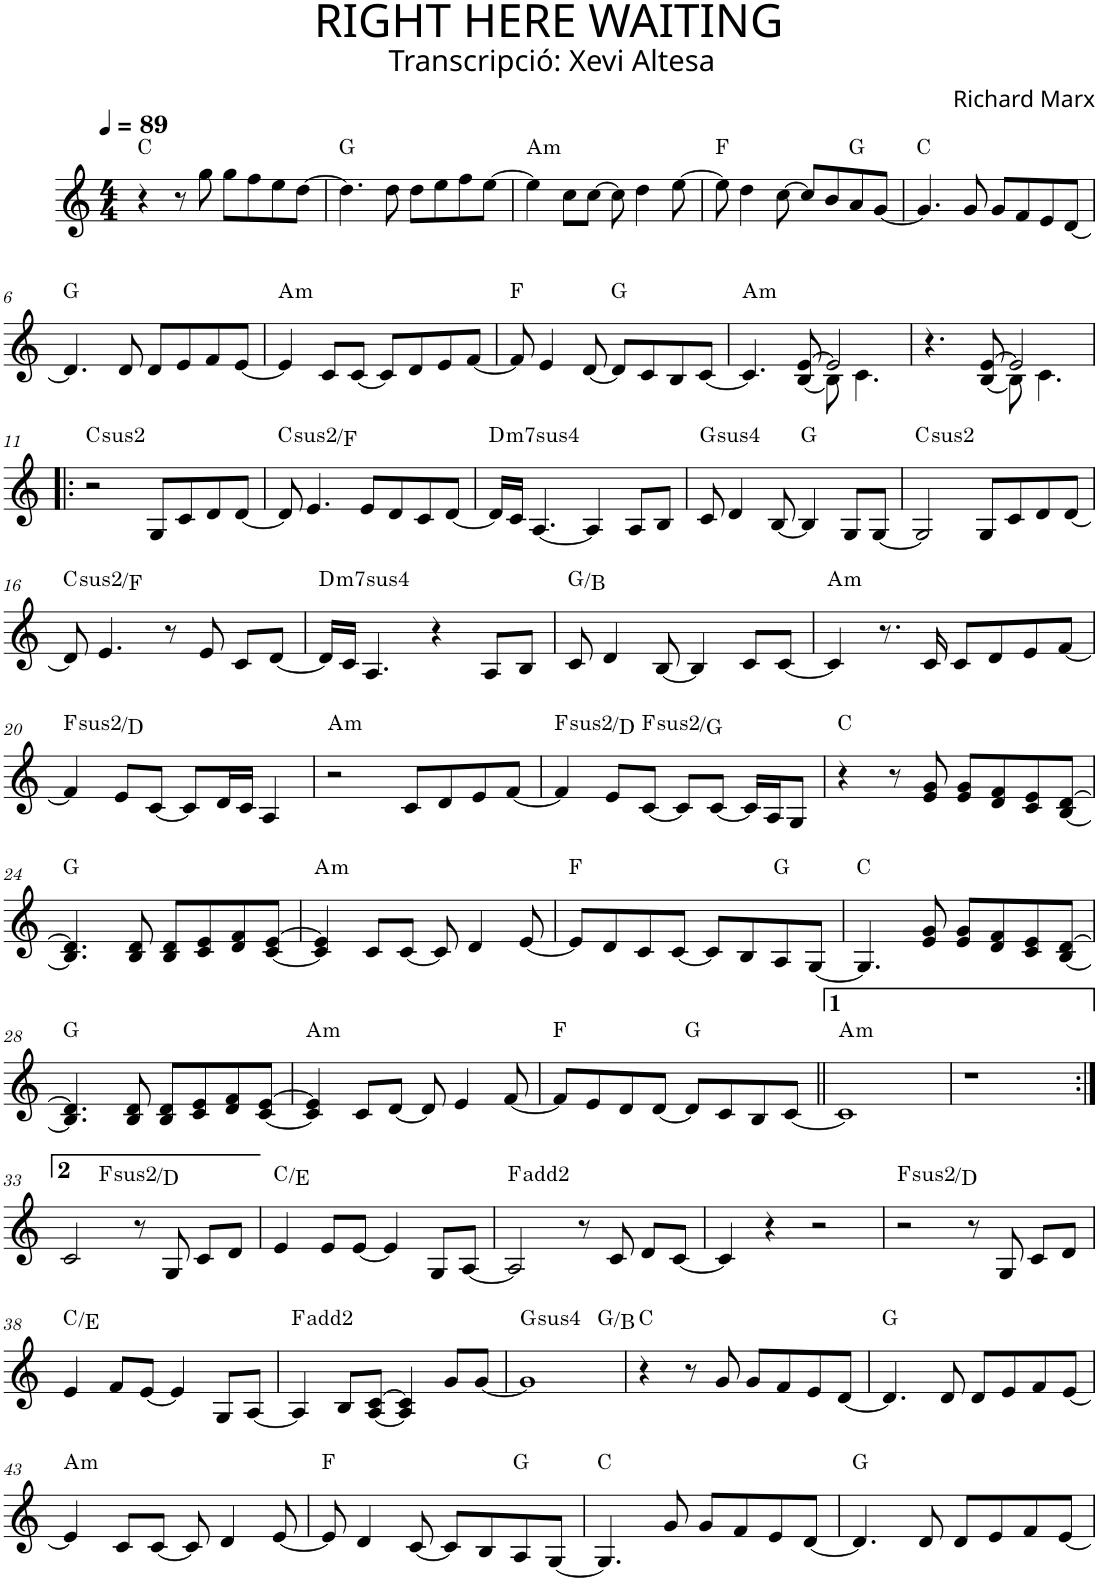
**kern	**harte
*part1	*part1
*staff1	*
*I"P1	*
*clefG2	*
*k[]	*
*M4/4	*
*MM89	*
=1	=1
4r	C:maj
8r	.
8gg\	.
8gg\L	.
8ff\	.
8ee\	.
[>8dd\J	.
=2	=2
4.dd\]	G:maj
8dd\	.
8dd\L	.
8ee\	.
8ff\	.
[>8ee\J	.
=3	=3
!	!LO:H:kt=m
4ee\]	A:min
8cc\L	.
[>8cc\J	.
8cc\]	.
4dd\	.
[>8ee\	.
=4	=4
8ee\]	F:maj
4dd\	.
[>8cc\	.
8cc/L]	.
8b/	.
8a/	G:maj
[<8g/J	.
=5	=5
4.g/]	C:maj
8g/	.
8g/L	.
8f/	.
8e/	.
[<8d/J	.
!!LO:LB:g=z
=6	=6
4.d/]	G:maj
8d/	.
8d/L	.
8e/	.
8f/	.
[<8e/J	.
=7	=7
!	!LO:H:kt=m
4e/]	A:min
8c/L	.
[<8c/J	.
8c/L]	.
8d/	.
8e/	.
[<8f/J	.
=8	=8
8f/]	F:maj
4e/	.
[<8d/	.
8d/L]	G:maj
8c/	.
8B/	.
[<8c/J	.
=9	=9
*^	*
!	!	!LO:H:kt=m
4.c/]	2ryy	A:min
[<8B/ [>8e/	.	.
2e/]	8B\]	.
.	4.c\	.
=10	=10	=10
4.r	2ryy	.
[<8B/ [>8e/	.	.
2e/]	8B\]	.
.	4.c\	.
!!LO:LB:g=z	!!
=11!|:	=11!|:	=11!|:
!	!	!LO:H:kt=2
*v	*v	*
2r	C:(1,2,5)
8G/L	.
8c/	.
8d/	.
[<8d/J	.
=12	=12
!	!LO:H:kt=2
8d/]	C:(1,2,5)/4
4.e/	.
8e/L	.
8d/	.
8c/	.
[<8d/J	.
=13	=13
!	!LO:H:kt=74
16d/LL]	D:sus4(7)
16cn/JJ	.
[<4.A/	.
4A/]	.
8A/L	.
8B/J	.
=14	=14
!	!LO:H:kt=4
8c/	G:sus4
4d/	.
[<8B/	.
4B/]	G:maj
8G/L	.
[<8G/J	.
=15	=15
!	!LO:H:kt=2
2G/]	C:(1,2,5)
8G/L	.
8c/	.
8d/	.
[<8d/J	.
!!LO:LB:g=z
=16	=16
!	!LO:H:kt=2
8d/]	C:(1,2,5)/4
4.e/	.
8r	.
8e/	.
8c/L	.
[<8d/J	.
=17	=17
!	!LO:H:kt=74
16d/LL]	D:sus4(7)
16cn/JJ	.
4.A/	.
4r	.
8A/L	.
8B/J	.
=18	=18
8c/	G:maj/3
4d/	.
[<8B/	.
4B/]	.
8c/L	.
[<8c/J	.
=19	=19
!	!LO:H:kt=m
4c/]	A:min
8.r	.
16c/	.
8c/L	.
8d/	.
8e/	.
[<8f/J	.
!!LO:LB:g=z
=20	=20
!	!LO:H:kt=2
4f/]	F:(1,2,5)/6
8e/L	.
[<8c/J	.
8c/L]	.
16d/L	.
16c/JJ	.
4A/	.
=21	=21
!	!LO:H:kt=m
2r	A:min
8c/L	.
8d/	.
8e/	.
[<8f/J	.
=22	=22
!	!LO:H:kt=2
4f/]	F:(1,2,5)/6
8e/L	.
!	!LO:H:kt=2
[<8c/J	F:(1,2,5)/2
8c/L]	.
[<8c/J	.
16c/LL]	.
16A/J	.
8G/J	.
=23	=23
4r	C:maj
8r	.
8e/ 8g/	.
8e/ 8g/L	.
8d/ 8f/	.
8c/ 8e/	.
[<8B/ [>8d/J	.
!!LO:LB:g=z
=24	=24
4.B/] 4.d/]	G:maj
8B/ 8d/	.
8B/ 8d/L	.
8c/ 8e/	.
8d/ 8f/	.
[<8c/ [>8e/J	.
=25	=25
!	!LO:H:kt=m
4c/] 4e/]	A:min
8c/L	.
[<8c/J	.
8c/]	.
4d/	.
[<8e/	.
=26	=26
8e/L]	F:maj
8d/	.
8c/	.
[<8c/J	.
8c/L]	.
8B/	.
8A/	G:maj
[<8G/J	.
=27	=27
4.G/]	C:maj
8e/ 8g/	.
8e/ 8g/L	.
8d/ 8f/	.
8c/ 8e/	.
[<8B/ [>8d/J	.
!!LO:LB:g=z
=28	=28
4.B/] 4.d/]	G:maj
8B/ 8d/	.
8B/ 8d/L	.
8c/ 8e/	.
8d/ 8f/	.
[<8c/ [>8e/J	.
=29	=29
!	!LO:H:kt=m
4c/] 4e/]	A:min
8c/L	.
[<8d/J	.
8d/]	.
4e/	.
[<8f/	.
=30	=30
8f/L]	F:maj
8e/	.
8d/	.
[<8d/J	.
8d/L]	G:maj
8c/	.
8B/	.
[<8c/J	.
=31||	=31||
!	!LO:H:kt=m
1c]	A:min
=32	=32
1r	.
!!LO:LB:g=z
=33:|!	=33:|!
*^	*
2c/	4ryy	.
!	!	!LO:H:kt=2
.	2.ryy	F:(1,2,5)/6
8r	.	.
8G/	.	.
8c/L	.	.
8d/J	.	.
*v	*v	*
=34	=34
4e/	C:maj/3
8e/L	.
[<8e/J	.
4e/]	.
8G/L	.
[<8A/J	.
=35	=35
2A/]	F:maj(2)
8r	.
8c/	.
8d/L	.
[<8c/J	.
=36	=36
4c/]	.
4r	.
2r	.
=37	=37
!	!LO:H:kt=2
2r	F:(1,2,5)/6
8r	.
8G/	.
8c/L	.
8d/J	.
!!LO:LB:g=z
=38	=38
4e/	C:maj/3
8f/L	.
[<8e/J	.
4e/]	.
8G/L	.
[<8A/J	.
=39	=39
4A/]	F:maj(2)
8B/L	.
[<8A/ [>8c/J	.
4A/] 4c/]	.
8g/L	.
[<8g/J	.
=40	=40
!	!LO:H:kt=4
*^	*
1g]	2.ryy	G:sus4
.	4ryy	G:maj/3
*v	*v	*
=41	=41
4r	C:maj
8r	.
8g/	.
8g/L	.
8f/	.
8e/	.
[<8d/J	.
=42	=42
4.d/]	G:maj
8d/	.
8d/L	.
8e/	.
8f/	.
[<8e/J	.
!!LO:LB:g=z
=43	=43
!	!LO:H:kt=m
4e/]	A:min
8c/L	.
[<8c/J	.
8c/]	.
4d/	.
[<8e/	.
=44	=44
8e/]	F:maj
4d/	.
[<8c/	.
8c/L]	.
8B/	.
8A/	G:maj
[<8G/J	.
=45	=45
4.G/]	C:maj
8g/	.
8g/L	.
8f/	.
8e/	.
[<8d/J	.
=46	=46
4.d/]	G:maj
8d/	.
8d/L	.
8e/	.
8f/	.
[<8e/J	.
=	=
*-	*-
